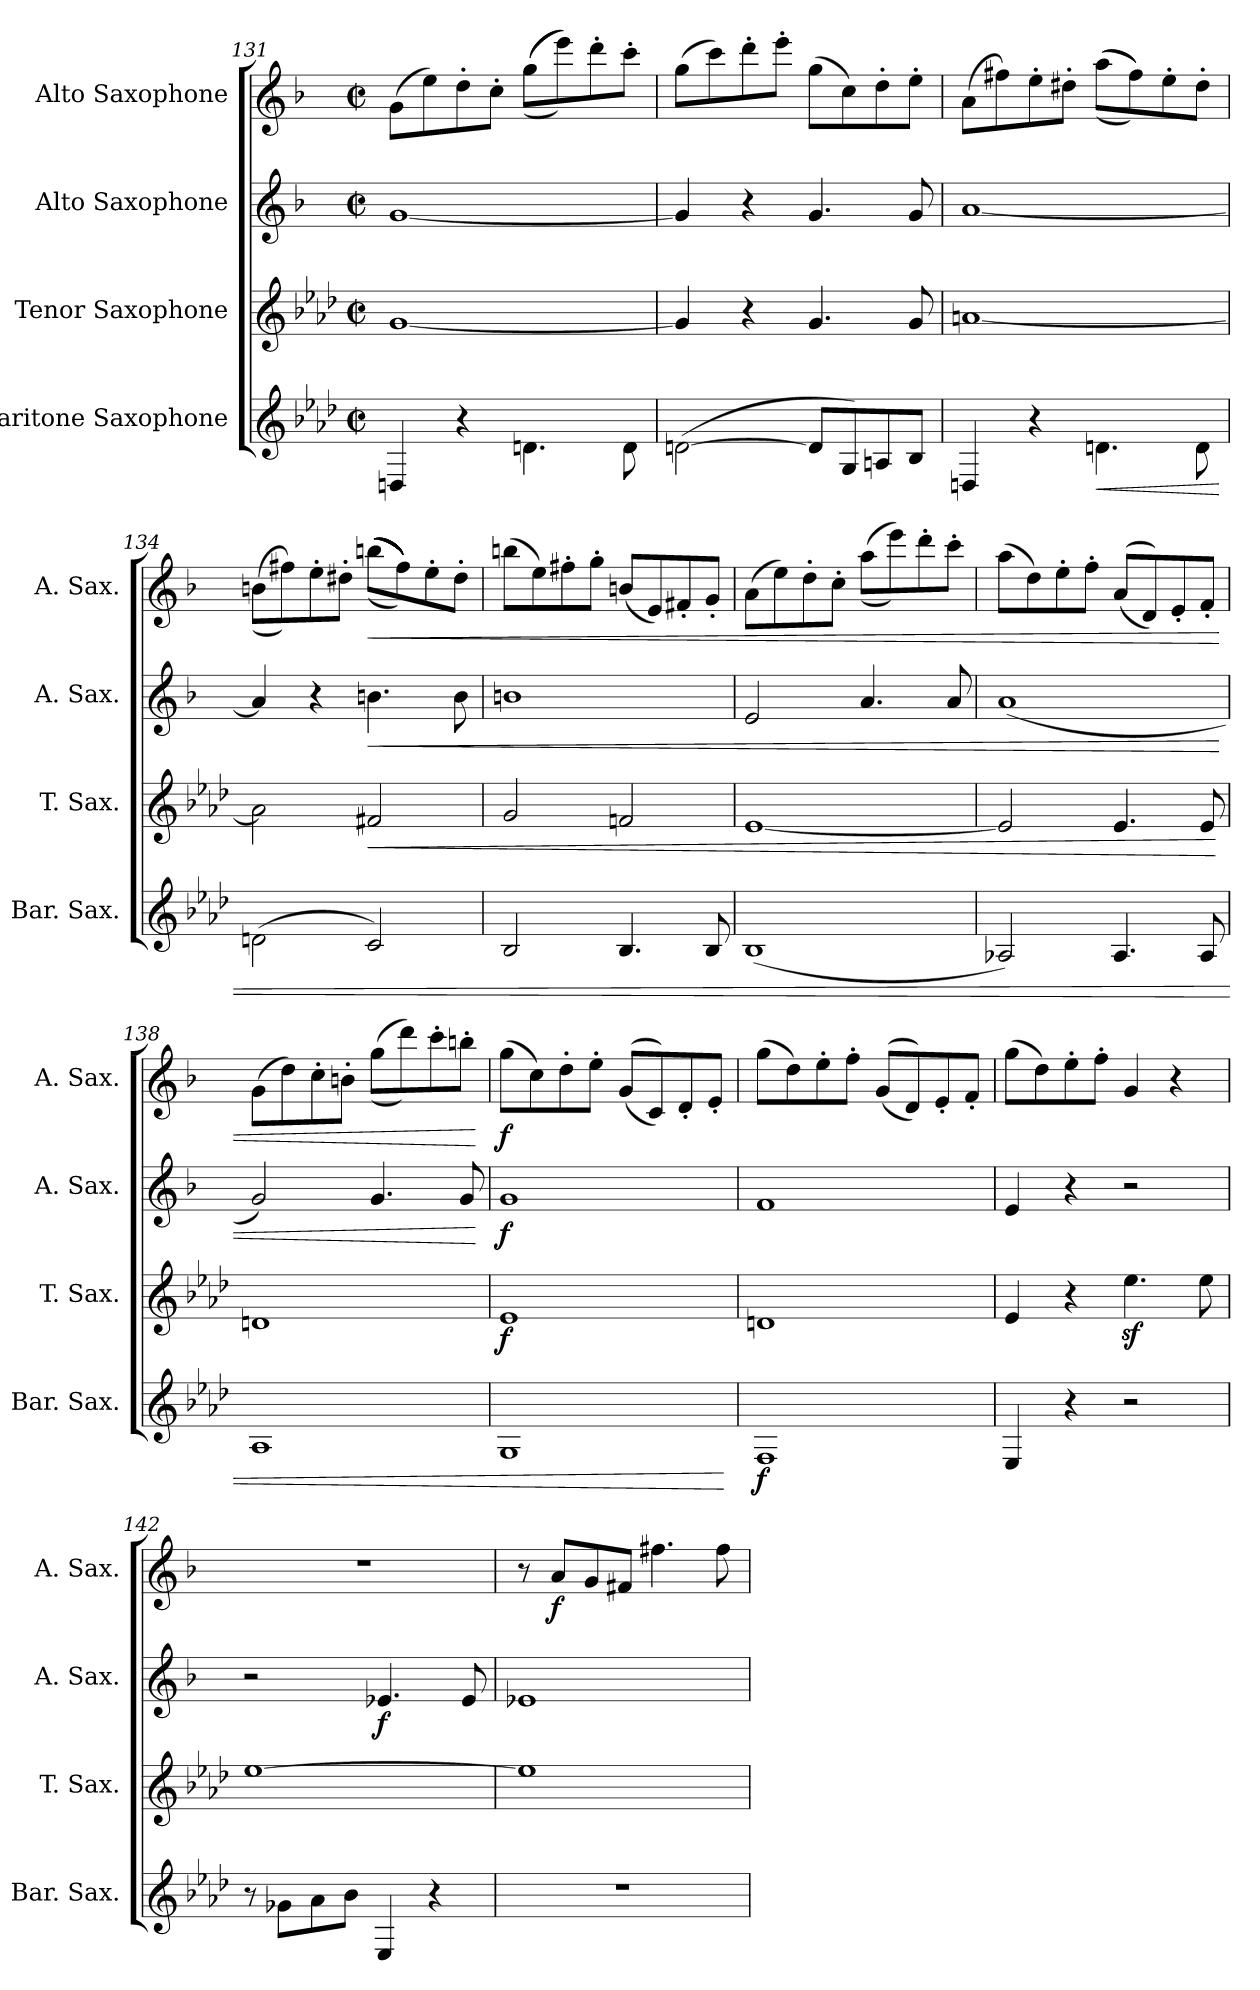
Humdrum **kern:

**kern	**dynam	**kern	**dynam	**kern	**dynam	**kern	**dynam
*part4	*part4	*part3	*part3	*part2	*part2	*part1	*part1
*staff4	*staff4	*staff3	*staff3	*staff2	*staff2	*staff1	*staff1
*I"Baritone Saxophone	*	*I"Tenor Saxophone	*	*I"Alto Saxophone	*	*I"Alto Saxophone	*
*I'Bar. Sax.	*	*I'T. Sax.	*	*I'A. Sax.	*	*I'A. Sax.	*
!!LO:LB:g=z
*clefG2	*	*clefG2	*	*clefG2	*	*clefG2	*
*ITrd12c21	*	*ITrd8c14	*	*ITrd5c9	*	*ITrd5c9	*
*k[b-e-a-d-]	*	*k[b-e-a-d-]	*	*k[b-e-a-d-]	*	*k[b-e-a-d-]	*
*M2/2	*	*M2/2	*	*M2/2	*	*M2/2	*
*met(c|)	*	*met(c|)	*	*met(c|)	*	*met(c|)	*
=131	=131	=131	=131	=131	=131	=131	=131
4DDn/	.	[1G	.	[1B-	.	(8B-\L	.
.	.	.	.	.	.	8g\)	.
4r	.	.	.	.	.	8f'\	.
.	.	.	.	.	.	8e-'\J	.
4.Dn\	.	.	.	.	.	(((8b-\L	.
.	.	.	.	.	.	8gg\)))	.
.	.	.	.	.	.	8ff'\	.
8D\	.	.	.	.	.	8ee-'\J	.
=132	=132	=132	=132	=132	=132	=132	=132
([2Dn\	.	4G/]	.	4B-/]	.	(8b-\L	.
.	.	.	.	.	.	8ee-\)	.
.	.	4r	.	4r	.	8ff'\	.
.	.	.	.	.	.	8gg'\J	.
8D/L]	.	4.G/	.	4.B-/	.	(8b-\L	.
8GG/)	.	.	.	.	.	8e-\)	.
8AAn/	.	.	.	.	.	8f'\	.
8BB-/J	.	8G/	.	8B-/	.	8g'\J	.
=133	=133	=133	=133	=133	=133	=133	=133
4DDn/	.	[1An	.	[1c	.	(8c\L	.
.	.	.	.	.	.	8an\)	.
4r	.	.	.	.	.	8g'\	.
.	.	.	.	.	.	8f#X'\J	.
!	!LO:HP:b	!	!	!	!	!	!
4.Dn\	<	.	.	.	.	(((8cc\L	.
.	.	.	.	.	.	8a\)))	.
.	.	.	.	.	.	8g'\	.
8D\	.	.	.	.	.	8f#'\J	.
=134	=134	=134	=134	=134	=134	=134	=134
(2Dn\	.	2A\]	.	4c/]	.	((8dn\L	.
.	.	.	.	.	.	8an\))	.
.	.	.	.	4r	.	8g'\	.
.	.	.	.	.	.	8f#X'\J	.
!	!	!	!LO:HP:b	!	!LO:HP:b	!	!LO:HP:b
2C/)	.	2F#X/	<	4.dn\	<	((((((8ddn\L	<
.	.	.	.	.	.	8a\))))))	.
.	.	.	.	.	.	8g'\	.
.	.	.	.	8d\	.	8f#'\J	.
!!LO:PB:g=z
=135	=135	=135	=135	=135	=135	=135	=135
2BB-/	.	2G/	.	1dn	.	(8ddn\L	.
.	.	.	.	.	.	8g\)	.
.	.	.	.	.	.	8an'\	.
.	.	.	.	.	.	8b-'\J	.
4.BB-/	.	2Fn/	.	.	.	(8dn/L	.
.	.	.	.	.	.	8G/)	.
.	.	.	.	.	.	8An'/	.
8BB-/	.	.	.	.	.	8B-'/J	.
=136	=136	=136	=136	=136	=136	=136	=136
(1BB-	.	[1E-	.	2G/	.	(8c\L	.
.	.	.	.	.	.	8g\)	.
.	.	.	.	.	.	8f'\	.
.	.	.	.	.	.	8e-'\J	.
.	.	.	.	4.c/	.	((8cc\L	.
.	.	.	.	.	.	8gg\))	.
.	.	.	.	.	.	8ff'\	.
.	.	.	.	8c/	.	8ee-'\J	.
=137	=137	=137	=137	=137	=137	=137	=137
2AA-X/)	.	2E-/]	.	(1c	.	(8cc\L	.
.	.	.	.	.	.	8f\)	.
.	.	.	.	.	.	8g'\	.
.	.	.	.	.	.	8a-'\J	.
4.AA-/	.	4.E-/	.	.	.	((8c/L	.
.	.	.	.	.	.	8F/))	.
.	.	.	.	.	.	8G'/	.
8AA-/	.	8E-/	.	.	.	8A-'/J	.
.	.	.	[	.	.	.	.
=138	=138	=138	=138	=138	=138	=138	=138
1AA-	.	1Dn	.	2B-/)	.	(8B-\L	.
.	.	.	.	.	.	8f\)	.
.	.	.	.	.	.	8e-'\	.
.	.	.	.	.	.	8dn'\J	.
.	.	.	.	4.B-/	.	((8b-\L	.
.	.	.	.	.	.	8ff\))	.
.	.	.	.	.	.	8ee-'\	.
.	.	.	.	8B-/	.	8ddn'\J	.
.	.	.	.	.	[	.	[
!!LO:LB:g=z
=139	=139	=139	=139	=139	=139	=139	=139
!	!	!	!LO:DY:b	!	!LO:DY:b	!	!LO:DY:b
1GG	.	1E-	f	1B-	f	(8b-\L	f
.	.	.	.	.	.	8e-\)	.
.	.	.	.	.	.	8f'\	.
.	.	.	.	.	.	8g'\J	.
.	.	.	.	.	.	((8B-/L	.
.	.	.	.	.	.	8E-/))	.
.	.	.	.	.	.	8F'/	.
.	.	.	.	.	.	8G'/J	.
.	[	.	.	.	.	.	.
=140	=140	=140	=140	=140	=140	=140	=140
!	!LO:DY:b	!	!	!	!	!	!
1FF	f	1Dn	.	1A-	.	(8b-\L	.
.	.	.	.	.	.	8f\)	.
.	.	.	.	.	.	8g'\	.
.	.	.	.	.	.	8a-'\J	.
.	.	.	.	.	.	((8B-/L	.
.	.	.	.	.	.	8F/))	.
.	.	.	.	.	.	8G'/	.
.	.	.	.	.	.	8A-'/J	.
=141	=141	=141	=141	=141	=141	=141	=141
4EE-/	.	4E-/	.	4G/	.	(8b-\L	.
.	.	.	.	.	.	8f\)	.
4r	.	4r	.	4r	.	8g'\	.
.	.	.	.	.	.	8a-'\J	.
2r	.	4.e-z<\	.	2r	.	4B-/	.
.	.	.	.	.	.	4r	.
.	.	8e-\	.	.	.	.	.
=142	=142	=142	=142	=142	=142	=142	=142
8r	.	[1e-	.	2r	.	1r	.
8G-X\L	.	.	.	.	.	.	.
8A-\	.	.	.	.	.	.	.
8B-\J	.	.	.	.	.	.	.
!	!	!	!	!	!LO:DY:b	!	!
4EE-/	.	.	.	4.G-X/	f	.	.
4r	.	.	.	.	.	.	.
.	.	.	.	8G-/	.	.	.
=143	=143	=143	=143	=143	=143	=143	=143
1r	.	1e-]	.	1G-X	.	8r	.
!	!	!	!	!	!	!	!LO:DY:b
.	.	.	.	.	.	8c/L	f
.	.	.	.	.	.	8B-/	.
.	.	.	.	.	.	8An/J	.
.	.	.	.	.	.	4.an\	.
.	.	.	.	.	.	8a\	.
=	=	=	=	=	=	=	=
*-	*-	*-	*-	*-	*-	*-	*-
